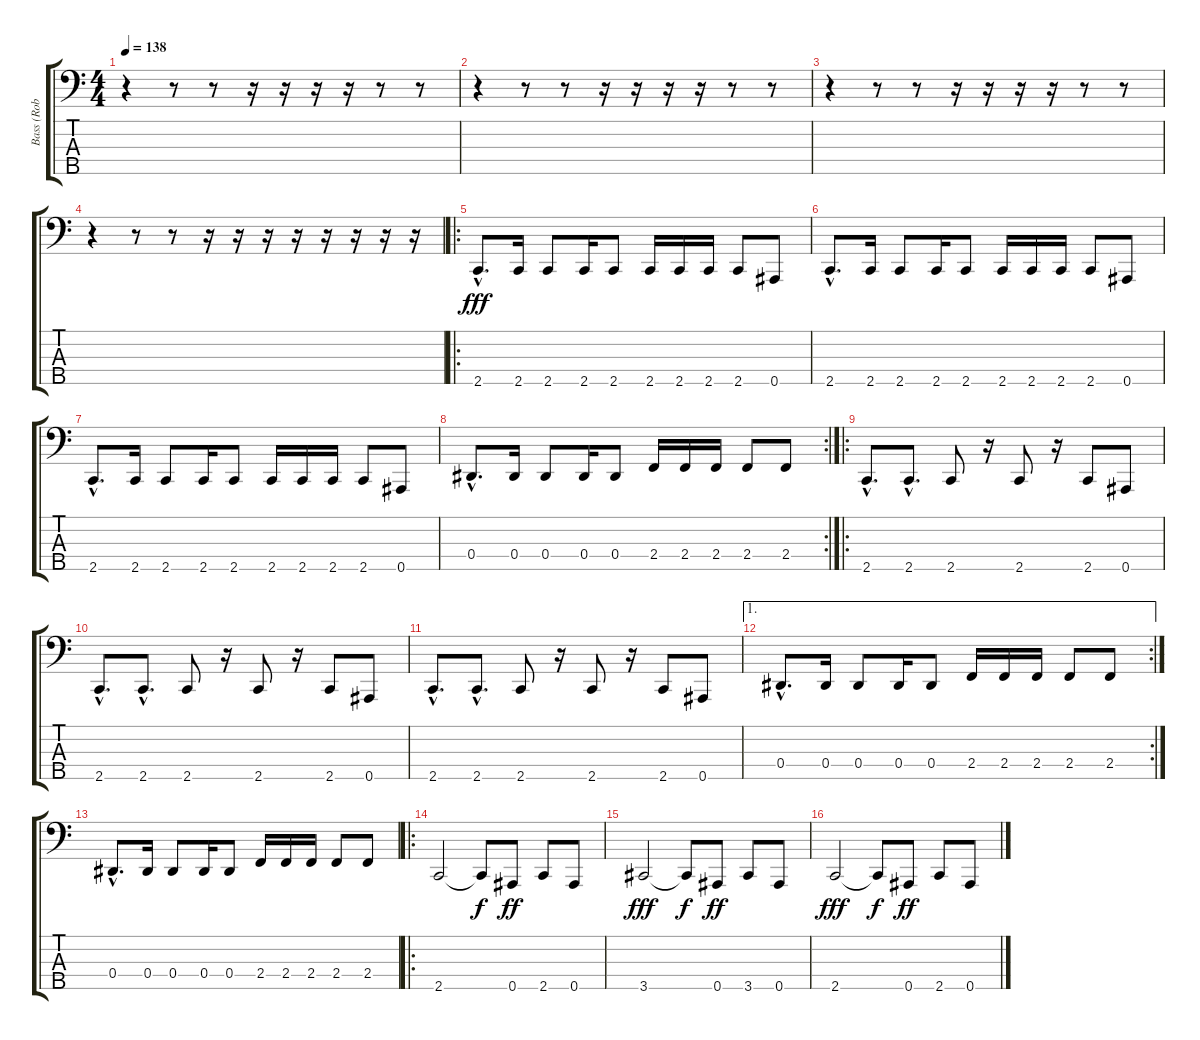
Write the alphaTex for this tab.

\track ("Bass (Rob Garcia)" "Bass (Rob ") {instrument electricbassfinger}
\staff {score tabs}
\tuning (Gb2 Db2 Ab1 Eb1 Bb0) {hide}
\ts (4 4)
\tempo 138
\clef f4
\ks c
r.4{dy fff instrument electricbassfinger} r.8 r.8 r.16 r.16 r.16 r.16 r.8 r.8 |
r.4 r.8 r.8 r.16 r.16 r.16 r.16 r.8 r.8 |
r.4 r.8 r.8 r.16 r.16 r.16 r.16 r.8 r.8 |
r.4 r.8 r.8 r.16 r.16 r.16 r.16 r.16 r.16 r.16 r.16 |
\ro
2.5{hac}.8{d} 2.5.16 2.5.8 2.5.16 2.5.8 2.5.16 2.5.16 2.5.16 2.5.8 0.5.8 |
2.5{hac}.8{d} 2.5.16 2.5.8 2.5.16 2.5.8 2.5.16 2.5.16 2.5.16 2.5.8 0.5.8 |
2.5{hac}.8{d} 2.5.16 2.5.8 2.5.16 2.5.8 2.5.16 2.5.16 2.5.16 2.5.8 0.5.8 |
\rc 2
0.4{hac}.8{d} 0.4.16 0.4.8 0.4.16 0.4.8 2.4.16 2.4.16 2.4.16 2.4.8 2.4.8 |
\ro
2.5{hac}.8{d} 2.5{hac}.8{d} 2.5.8 r.16 2.5.8 r.16 2.5.8 0.5.8 |
2.5{hac}.8{d} 2.5{hac}.8{d} 2.5.8 r.16 2.5.8 r.16 2.5.8 0.5.8 |
2.5{hac}.8{d} 2.5{hac}.8{d} 2.5.8 r.16 2.5.8 r.16 2.5.8 0.5.8 |
\ae 1
\rc 2
0.4{hac}.8{d} 0.4.16 0.4.8 0.4.16 0.4.8 2.4.16 2.4.16 2.4.16 2.4.8 2.4.8 |
0.4{hac}.8{d} 0.4.16 0.4.8 0.4.16 0.4.8 2.4.16 2.4.16 2.4.16 2.4.8 2.4.8 |
\ro
2.5.2 2.5{t}.8{dy f} 0.5.8{dy ff} 2.5.8 0.5.8 |
3.5.2{dy fff} 3.5{t}.8{dy f} 0.5.8{dy ff} 3.5.8 0.5.8 |
2.5.2{dy fff} 2.5{t}.8{dy f} 0.5.8{dy ff} 2.5.8 0.5.8
